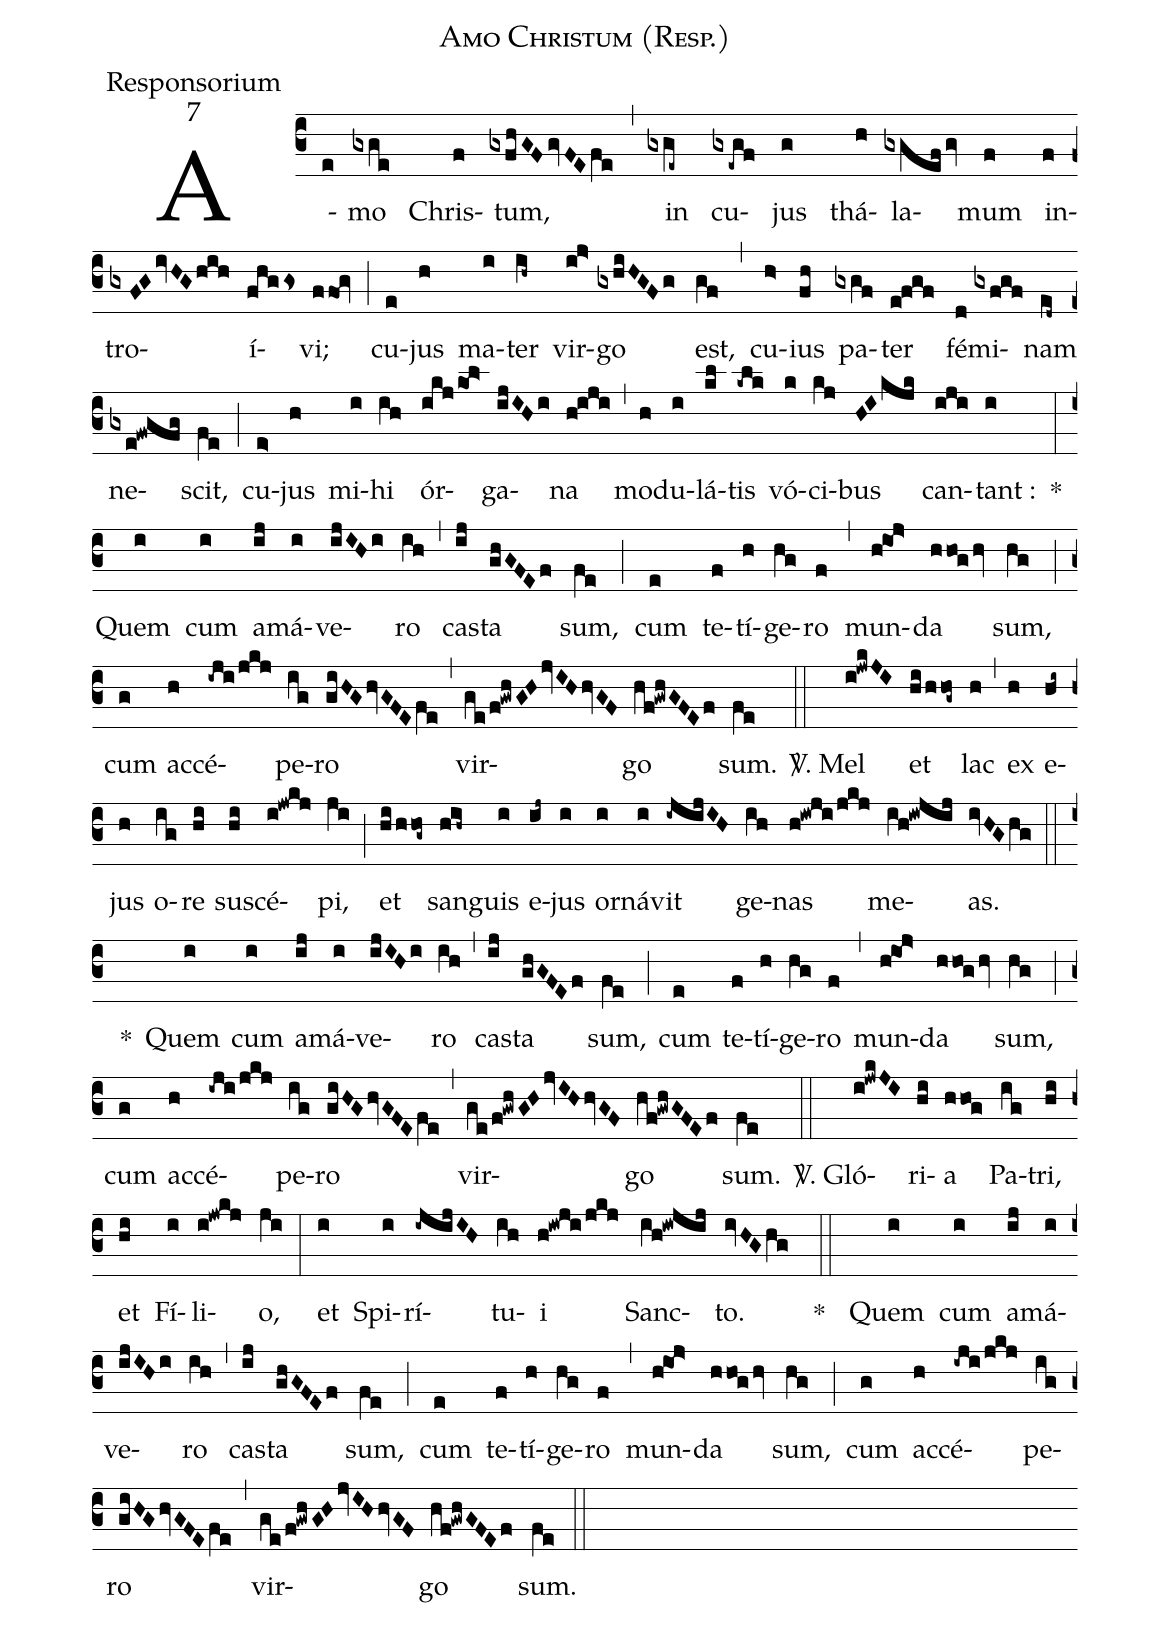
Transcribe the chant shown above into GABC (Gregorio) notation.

name:Amo Christum (Resp.);
office-part:Responsorium;
mode:7;
%%
(c3)A(e)mo(gxge) Chris(f)tum,(gxfhGFgvFEfe) (,) in(gxge~) cu(gx-egf)jus(g) thá(h)la(gxgef/gv)mum(f) in(f)tro(gxFGivHGhih)í(fhggs)vi;(ffog) (;) cu(e)jus(h) ma(i)ter(ih~) vir(ij>)go(gxhiHGFg) est,(gf) (,) cu(h>)ius(fh) pa(gxgf)ter(e!fgf) fé(d)mi(gxfgf)nam(ed~) ne(gxe!fwgfg)scit,(fe) (;) cu(e>)jus(h) mi(i)hi(ih) ór(ikj/ko!l>)ga(ijIHi)na(h!iji) (,) mo(h)du(i)lá(kl)tis(-klk) vó(k)ci(kj)bus(HIkjk) can(iji)tant :(i) *(:) Quem(i) cum(i) a(ij)má(i)ve(ijIHi)ro(ih) (,) cas(ij)ta(ghGFEf) sum,(fe) (;) cum(e) te(f)tí(h)ge(hg)ro(f) (,) mun(h!io!j>)da(hhog/hv) sum,(hg) (;) cum(g) ac(h)cé(-iji/jkj)pe(ig)ro(giHGhvGFEfe) (,) vir(ge/f!gwhGHjvIHhvGF)go(hf!gwhGFEf) sum.(fe) (::)

<sp>V/</sp>. Mel(i!jwkJI) et(hi/hhog~) lac(h) (,) ex(h) e(hi~)jus(h) o(ig)re(hi) su(hi)scé(i!jwkj)pi,(ji) (;) et(hi/hhog~) san(hih~)guis(i) e(ij~)jus(i) or(i)ná(i)vit(-ijijIH) ge(ih)nas(h!iwji/jkj) me(ih!iwjij)as.(ivHGhg) (::)
*() Quem(i) cum(i) a(ij)má(i)ve(ijIHi)ro(ih) (,) cas(ij)ta(ghGFEf) sum,(fe) (;) cum(e) te(f)tí(h)ge(hg)ro(f) (,) mun(h!io!j>)da(hhog/hv) sum,(hg) (;) cum(g) ac(h)cé(-iji/jkj)pe(ig)ro(giHGhvGFEfe) (,) vir(ge/f!gwhGHjvIHhvGF)go(hf!gwhGFEf) sum.(fe) (::)

<sp>V/</sp>. Gló(i!jwkJI)ri(hi)a(hhog) Pa(ig)tri,(hi) et(hi) Fí(i)li(i!jwkj)o,(ji) (:) et(i) Spi(i)rí(-ijijIH)tu(ih)i(h!iwji/jkj) Sanc(ih!iwjij)to.(ivHGhg) ( ::)
*() Quem(i) cum(i) a(ij)má(i)ve(ijIHi)ro(ih) (,) cas(ij)ta(ghGFEf) sum,(fe) (;) cum(e) te(f)tí(h)ge(hg)ro(f) (,) mun(h!io!j>)da(hhog/hv) sum,(hg) (;) cum(g) ac(h)cé(-iji/jkj)pe(ig)ro(giHGhvGFEfe) (,) vir(ge/f!gwhGHjvIHhvGF)go(hf!gwhGFEf) sum.(fe) (::)
